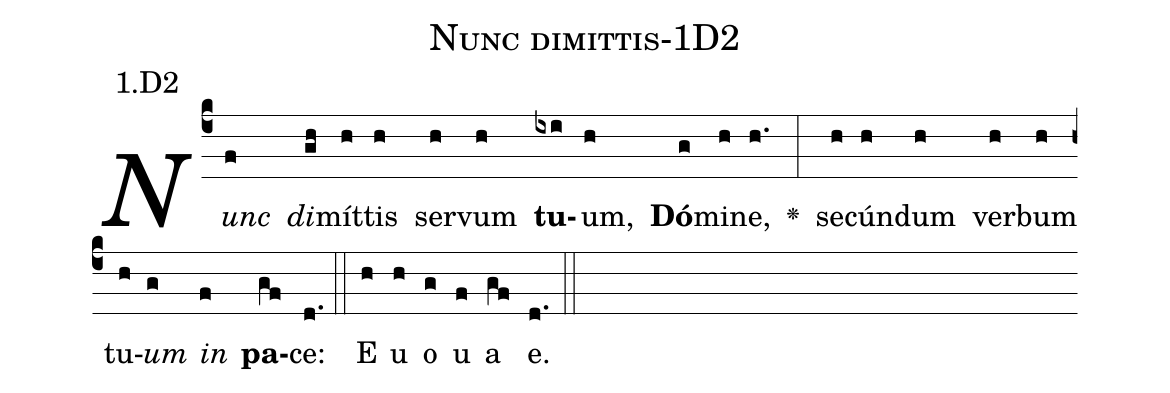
name: Nunc dimittis-1D2;
annotation: 1.D2;
%%
(c4)<i>Nunc(f) di</i>(gh)mít(h)tis(h) ser(h)vum(h) <b>tu</b>(ixi)um,(h) <b>Dó</b>(g)mi(h)ne,(h.) <v>\greheightstar</v>(:) se(h)cún(h)dum(h) ver(h)bum(h) tu(h)<i>um</i>(g) <i>in</i>(f) <b>pa</b>(gf)ce:(d.) (::) E(h) u(h) o(g) u(f) a(gf) e.(d.) (::)
